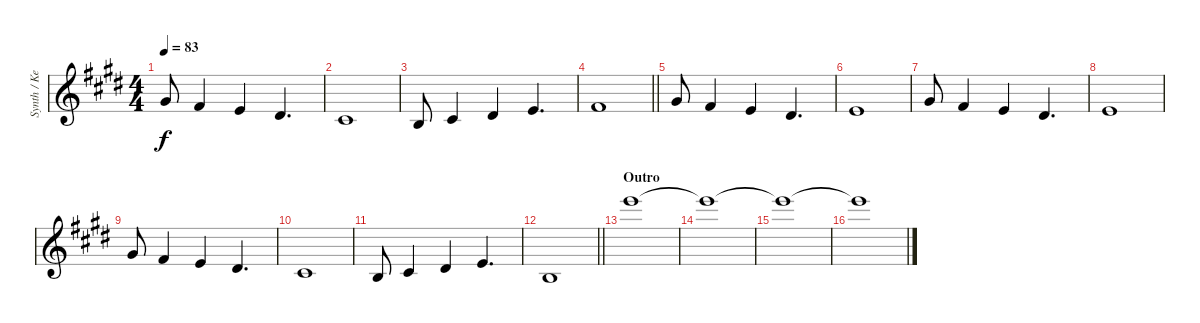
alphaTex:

\track ("Synth / Keyboard II" "Synth / Ke") {instrument synthstrings1}
\staff {score}
\tuning (D4 B3 G3 D3 G2 D2) {hide}
\ts (4 4)
\tempo 83
\clef g2
\ks e
6.1.8{dy f} 7.2.4 5.2.4 8.3.4{d} |
6.3.1 |
4.3.8 6.3.4 4.2.4 5.2.4{d} |
\barLineRight lightlight
4.1.1 |
6.1.8 4.1.4 5.2.4 4.2.4{d} |
5.2.1 |
6.1.8 4.1.4 5.2.4 4.2.4{d} |
5.2.1 |
6.1.8 4.1.4 5.2.4 4.2.4{d} |
6.3.1 |
4.3.8 6.3.4 4.2.4 5.2.4{d} |
\barLineRight lightlight
4.3.1 |
\section ("" "Outro")
26.1.1 |
26.1{t}.1 |
26.1{t}.1 |
26.1{t}.1
